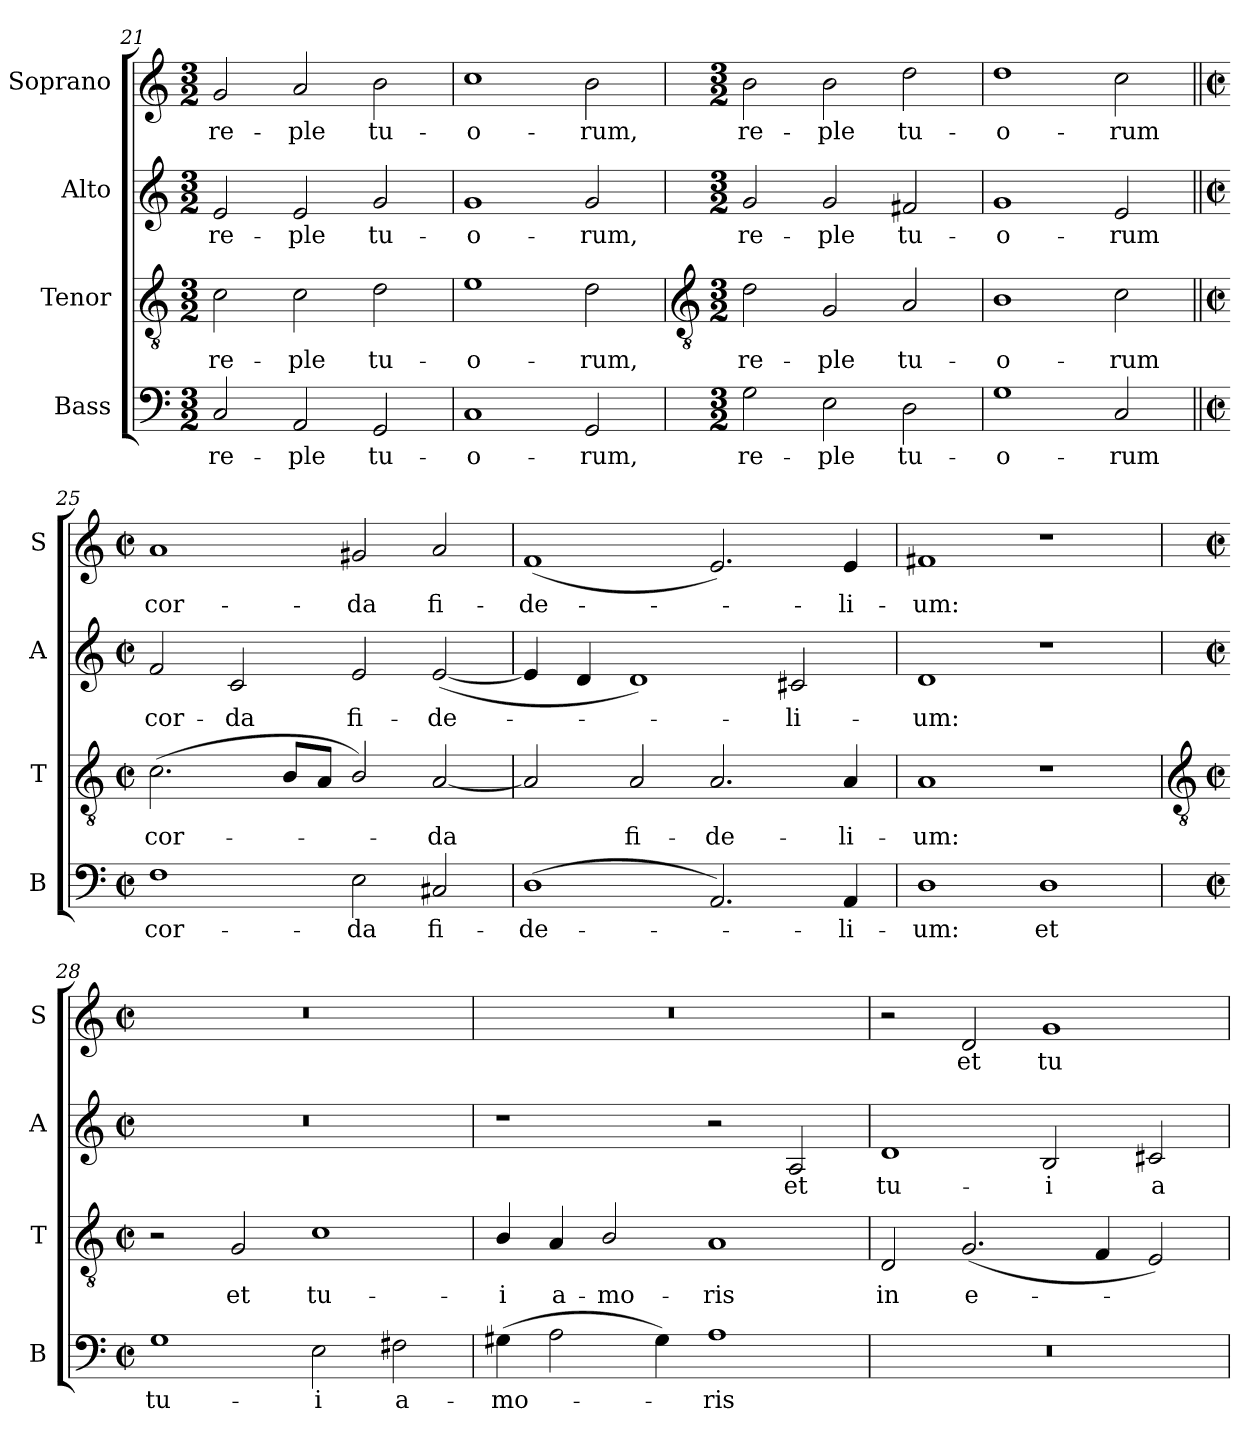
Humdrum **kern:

**kern	**text	**kern	**text	**kern	**text	**kern	**text
*part4	*part4	*part3	*part3	*part2	*part2	*part1	*part1
*staff4	*staff4	*staff3	*staff3	*staff2	*staff2	*staff1	*staff1
*I"Bass	*	*I"Tenor	*	*I"Alto	*	*I"Soprano	*
*I'B	*	*I'T	*	*I'A	*	*I'S	*
*clefF4	*	*clefGv2	*	*clefG2	*	*clefG2	*
*k[]	*	*k[]	*	*k[]	*	*k[]	*
*C:	*	*C:	*	*C:	*	*C:	*
*M3/2	*	*M3/2	*	*M3/2	*	*M3/2	*
=21	=21	=21	=21	=21	=21	=21	=21
!	!LO:LY:b	!	!LO:LY:b	!	!LO:LY:b	!	!LO:LY:b
2C	re-	2c	re-	2e	re-	2g	re-
!	!LO:LY:b	!	!LO:LY:b	!	!LO:LY:b	!	!LO:LY:b
2AA	-ple	2c	-ple	2e	-ple	2a	-ple
!	!LO:LY:b	!	!LO:LY:b	!	!LO:LY:b	!	!LO:LY:b
2GG	tu-	2d	tu-	2g	tu-	2b	tu-
=22	=22	=22	=22	=22	=22	=22	=22
!	!LO:LY:b	!	!LO:LY:b	!	!LO:LY:b	!	!LO:LY:b
1C	-o-	1e	-o-	1g	-o-	1cc	-o-
!	!LO:LY:b	!	!LO:LY:b	!	!LO:LY:b	!	!LO:LY:b
2GG	-rum,	2d	-rum,	2g	-rum,	2b	-rum,
!!LO:LB:g=z
=23	=23	=23	=23	=23	=23	=23	=23
*	*	*clefGv2	*	*	*	*	*
*M3/2	*	*M3/2	*	*M3/2	*	*M3/2	*
!	!LO:LY:b	!	!LO:LY:b	!	!LO:LY:b	!	!LO:LY:b
2G	re-	2d	re-	2g	re-	2b	re-
!	!LO:LY:b	!	!LO:LY:b	!	!LO:LY:b	!	!LO:LY:b
2E	-ple	2G	-ple	2g	-ple	2b	-ple
!	!LO:LY:b	!	!LO:LY:b	!	!LO:LY:b	!	!LO:LY:b
2D	tu-	2A	tu-	2f#X	tu-	2dd	tu-
=24	=24	=24	=24	=24	=24	=24	=24
!	!LO:LY:b	!	!LO:LY:b	!	!LO:LY:b	!	!LO:LY:b
1G	-o-	1B	-o-	1g	-o-	1dd	-o-
!	!LO:LY:b	!	!LO:LY:b	!	!LO:LY:b	!	!LO:LY:b
2C	-rum	2c	-rum	2e	-rum	2cc	-rum
=25||	=25||	=25||	=25||	=25||	=25||	=25||	=25||
*M4/2	*	*M4/2	*	*M4/2	*	*M4/2	*
*met(c|)	*	*met(c|)	*	*met(c|)	*	*met(c|)	*
!	!LO:LY:b	!	!LO:LY:b	!	!LO:LY:b	!	!LO:LY:b
1F	cor-	(<2.c	cor-	2f	cor-	1a	cor-
!	!	!	!	!	!LO:LY:b	!	!
.	.	.	.	2c	-da	.	.
.	.	8BL	.	.	.	.	.
.	.	8AJ	.	.	.	.	.
!	!LO:LY:b	!	!	!	!LO:LY:b	!	!LO:LY:b
2E	-da	2B/)	.	2e	fi-	2g#X	-da
!	!LO:LY:b	!	!LO:LY:b	!	!LO:LY:b	!	!LO:LY:b
2C#X	fi-	[2A	da	(<[2e	-de-	2a	fi-
=26	=26	=26	=26	=26	=26	=26	=26
!	!LO:LY:b	!	!	!	!	!	!LO:LY:b
(<1D	-de-	2A]	.	4e]	.	(<1f	-de-
.	.	.	.	4d	.	.	.
!	!	!	!LO:LY:b	!	!	!	!
.	.	2A	fi-	1d)	.	.	.
!	!	!	!LO:LY:b	!	!	!	!
2.AA)	.	2.A	-de-	.	.	2.e)	.
!	!	!	!	!	!LO:LY:b	!	!
.	.	.	.	2c#X	li-	.	.
!	!LO:LY:b	!	!LO:LY:b	!	!	!	!LO:LY:b
4AA	li-	4A	-li-	.	.	4e	li-
=27	=27	=27	=27	=27	=27	=27	=27
!	!LO:LY:b	!	!LO:LY:b	!	!LO:LY:b	!	!LO:LY:b
1D	-um:	1A	-um:	1d	-um:	1f#X	-um:
!	!LO:LY:b	!	!	!	!	!	!
1D	et	1r	.	1r	.	1r	.
!!LO:LB:g=z
=28	=28	=28	=28	=28	=28	=28	=28
*	*	*clefGv2	*	*	*	*	*
*M4/2	*	*M4/2	*	*M4/2	*	*M4/2	*
*met(c|)	*	*met(c|)	*	*met(c|)	*	*met(c|)	*
!	!LO:LY:b	!	!	!	!	!	!
1G	tu-	2r	.	0r	.	0r	.
!	!	!	!LO:LY:b	!	!	!	!
.	.	2G	et	.	.	.	.
!	!LO:LY:b	!	!LO:LY:b	!	!	!	!
2E	-i	1c	tu-	.	.	.	.
!	!LO:LY:b	!	!	!	!	!	!
2F#X	a-	.	.	.	.	.	.
=29	=29	=29	=29	=29	=29	=29	=29
!	!LO:LY:b	!	!LO:LY:b	!	!	!	!
(>4G#X	-mo-	4B/	-i	1r	.	0r	.
!	!	!	!LO:LY:b	!	!	!	!
2A	.	4A	a-	.	.	.	.
!	!	!	!LO:LY:b	!	!	!	!
.	.	2B/	-mo-	.	.	.	.
4G#)	.	.	.	.	.	.	.
!	!LO:LY:b	!	!LO:LY:b	!	!	!	!
1A	ris	1A	-ris	2r	.	.	.
!	!	!	!	!	!LO:LY:b	!	!
.	.	.	.	2A	et	.	.
=30	=30	=30	=30	=30	=30	=30	=30
!	!	!	!LO:LY:b	!	!LO:LY:b	!	!
0r	.	2D	in	1d	tu-	2r	.
!	!	!	!LO:LY:b	!	!	!	!LO:LY:b
.	.	(<2.G	e-	.	.	2d	et
!	!	!	!	!	!LO:LY:b	!	!LO:LY:b
.	.	.	.	2B	-i	1g	tu-
.	.	4F	.	.	.	.	.
!	!	!	!	!	!LO:LY:b	!	!
.	.	2E)	.	2c#X	a-	.	.
=	=	=	=	=	=	=	=
*-	*-	*-	*-	*-	*-	*-	*-
